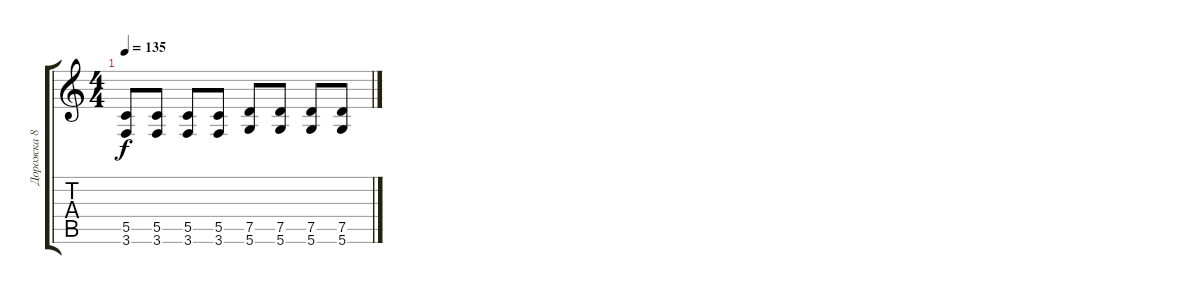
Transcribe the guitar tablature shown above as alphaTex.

\track ("Дорожка 8" "Дорожка 8") {solo instrument distortionguitar}
\staff {score tabs}
\tuning (D4 A3 F3 C3 G2 D2) {hide}
\ts (4 4)
\tempo 135
\clef g2
\ks c
(5.5 3.6).8{dy f} (5.5 3.6).8 (5.5 3.6).8 (5.5 3.6).8 (7.5 5.6).8 (7.5 5.6).8 (7.5 5.6).8 (7.5 5.6).8
